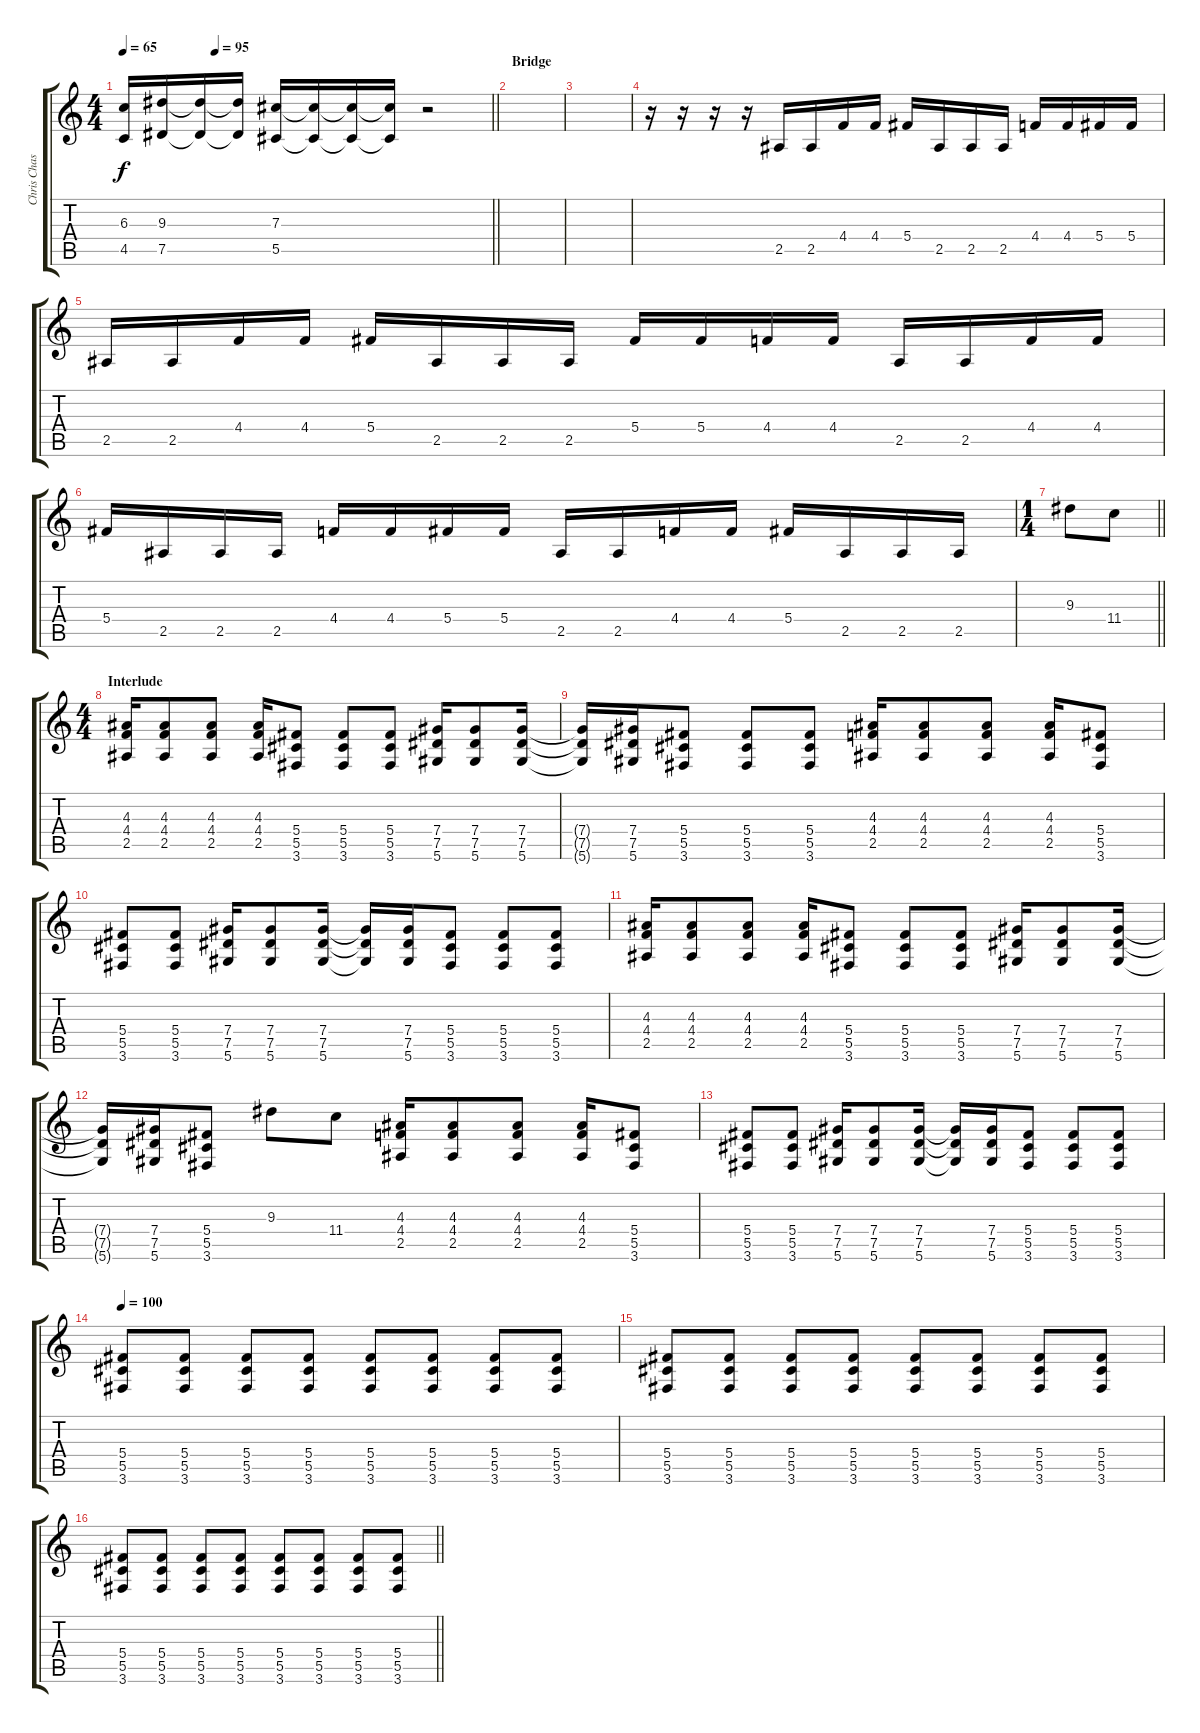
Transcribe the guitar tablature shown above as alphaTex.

\track ("Chris Chasse" "Chris Chas") {instrument overdrivenguitar}
\staff {score tabs}
\tuning (Eb4 Bb3 Gb3 Db3 Ab2 Eb2) {hide}
\ts (4 4)
\tempo 65
\tempo (95 0.25)
\clef g2
\barLineRight lightlight
\ks c
(6.3{t} 4.5{t}).16{dy f} (9.3 7.5).16 (9.3{t} 7.5{t}).16 (9.3{t} 7.5{t}).16 (7.3 5.5).16 (7.3{t} 5.5{t}).16 (7.3{t} 5.5{t}).16 (7.3{t} 5.5{t}).16 r.2 |
\section ("" "Bridge")
|
|
r.16 r.16 r.16 r.16 2.5.16 2.5.16 4.4.16 4.4.16 5.4.16 2.5.16 2.5.16 2.5.16 4.4.16 4.4.16 5.4.16 5.4.16 |
2.5.16 2.5.16 4.4.16 4.4.16 5.4.16 2.5.16 2.5.16 2.5.16 5.4.16 5.4.16 4.4.16 4.4.16 2.5.16 2.5.16 4.4.16 4.4.16 |
5.4.16 2.5.16 2.5.16 2.5.16 4.4.16 4.4.16 5.4.16 5.4.16 2.5.16 2.5.16 4.4.16 4.4.16 5.4.16 2.5.16 2.5.16 2.5.16 |
\ts (1 4)
\barLineRight lightlight
9.3.8 11.4.8 |
\ts (4 4)
\section ("" "Interlude")
(4.3 4.4 2.5).16 (4.3 4.4 2.5).8 (4.3 4.4 2.5).8 (4.3 4.4 2.5).16 (5.4 5.5 3.6).8 (5.4 5.5 3.6).8 (5.4 5.5 3.6).8 (7.4 7.5 5.6).16 (7.4 7.5 5.6).8 (7.4 7.5 5.6).16 |
(7.4{t} 7.5{t} 5.6{t}).16 (7.4 7.5 5.6).16 (5.4 5.5 3.6).8 (5.4 5.5 3.6).8 (5.4 5.5 3.6).8 (4.3 4.4 2.5).16 (4.3 4.4 2.5).8 (4.3 4.4 2.5).8 (4.3 4.4 2.5).16 (5.4 5.5 3.6).8 |
(5.4 5.5 3.6).8 (5.4 5.5 3.6).8 (7.4 7.5 5.6).16 (7.4 7.5 5.6).8 (7.4 7.5 5.6).16 (7.4{t} 7.5{t} 5.6{t}).16 (7.4 7.5 5.6).16 (5.4 5.5 3.6).8 (5.4 5.5 3.6).8 (5.4 5.5 3.6).8 |
(4.3 4.4 2.5).16 (4.3 4.4 2.5).8 (4.3 4.4 2.5).8 (4.3 4.4 2.5).16 (5.4 5.5 3.6).8 (5.4 5.5 3.6).8 (5.4 5.5 3.6).8 (7.4 7.5 5.6).16 (7.4 7.5 5.6).8 (7.4 7.5 5.6).16 |
(7.4{t} 7.5{t} 5.6{t}).16 (7.4 7.5 5.6).16 (5.4 5.5 3.6).8 9.3.8 11.4.8 (4.3 4.4 2.5).16 (4.3 4.4 2.5).8 (4.3 4.4 2.5).8 (4.3 4.4 2.5).16 (5.4 5.5 3.6).8 |
(5.4 5.5 3.6).8 (5.4 5.5 3.6).8 (7.4 7.5 5.6).16 (7.4 7.5 5.6).8 (7.4 7.5 5.6).16 (7.4{t} 7.5{t} 5.6{t}).16 (7.4 7.5 5.6).16 (5.4 5.5 3.6).8 (5.4 5.5 3.6).8 (5.4 5.5 3.6).8 |
\tempo 100
(5.4 5.5 3.6).8 (5.4 5.5 3.6).8 (5.4 5.5 3.6).8 (5.4 5.5 3.6).8 (5.4 5.5 3.6).8 (5.4 5.5 3.6).8 (5.4 5.5 3.6).8 (5.4 5.5 3.6).8 |
(5.4 5.5 3.6).8 (5.4 5.5 3.6).8 (5.4 5.5 3.6).8 (5.4 5.5 3.6).8 (5.4 5.5 3.6).8 (5.4 5.5 3.6).8 (5.4 5.5 3.6).8 (5.4 5.5 3.6).8 |
\barLineRight lightlight
(5.4 5.5 3.6).8 (5.4 5.5 3.6).8 (5.4 5.5 3.6).8 (5.4 5.5 3.6).8 (5.4 5.5 3.6).8 (5.4 5.5 3.6).8 (5.4 5.5 3.6).8 (5.4 5.5 3.6).8
